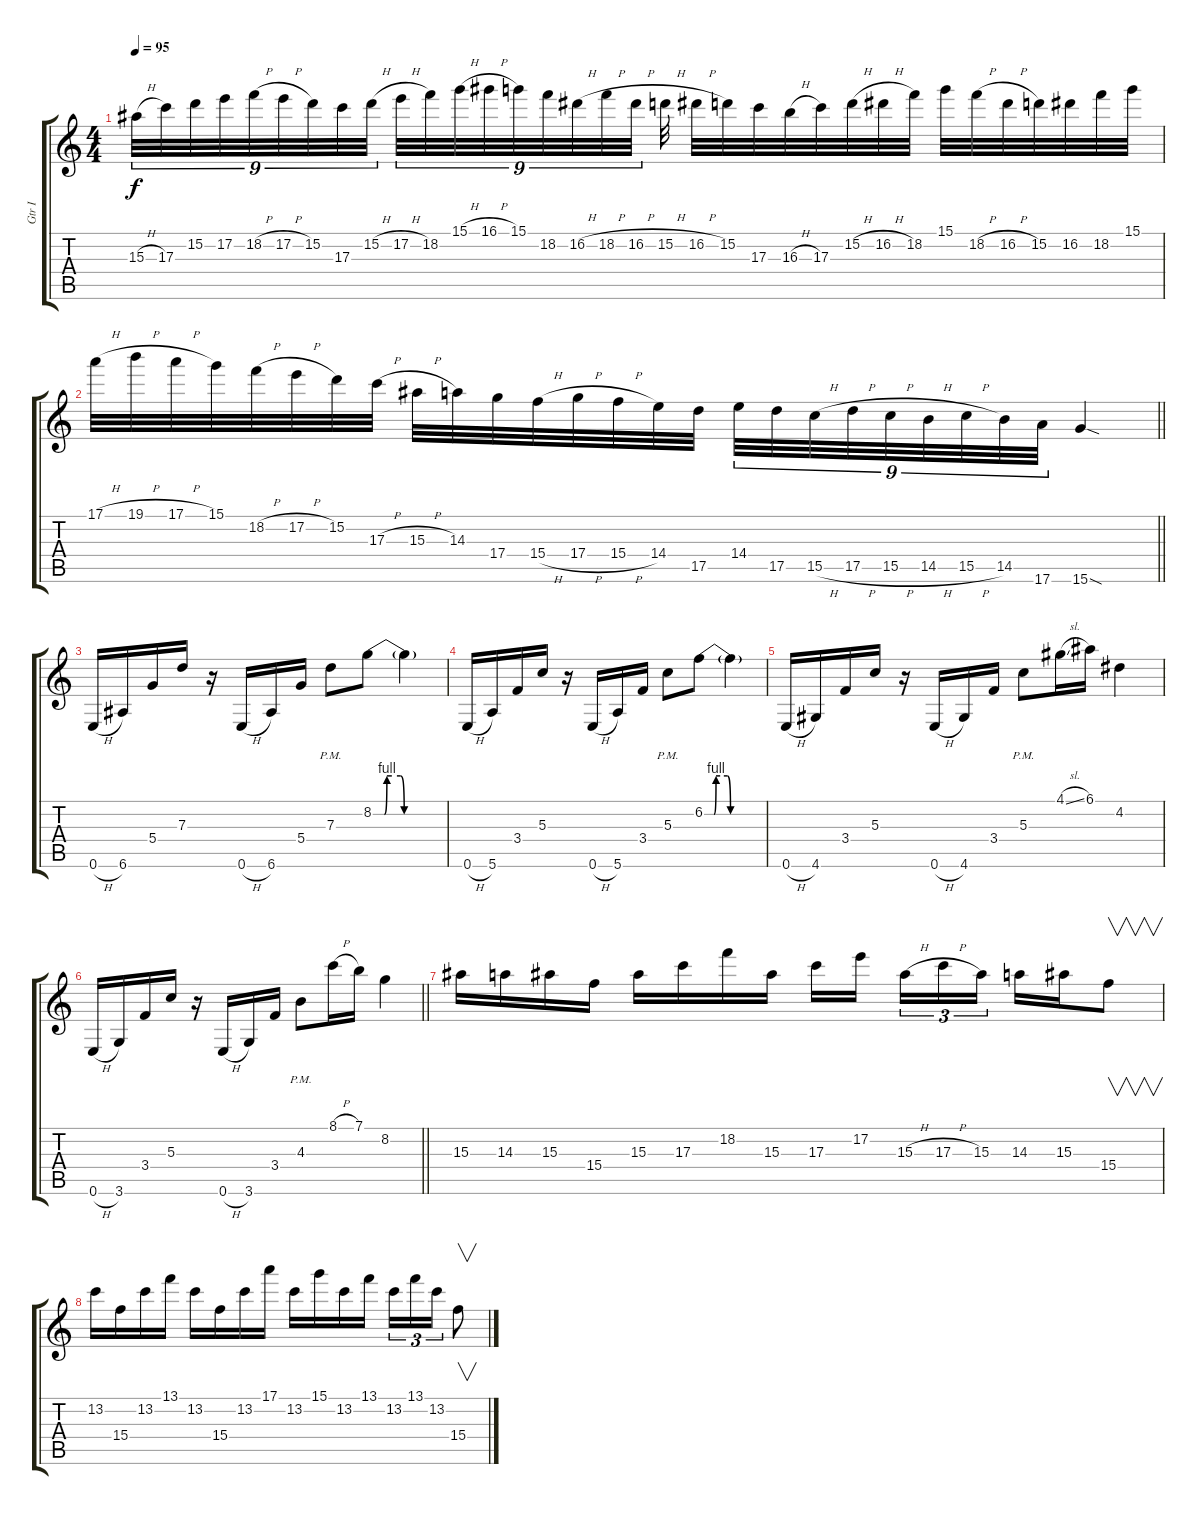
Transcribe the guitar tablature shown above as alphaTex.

\track ("Gtr I" "Gtr I") {instrument electricguitarclean}
\staff {score tabs}
\tuning (E4 B3 G3 D3 A2 E2) {hide}
\ts (4 4)
\tempo 95
\clef g2
\ks c
15.3{h}.32{tu (9 8) dy f} 17.3.32{tu (9 8)} 15.2.32{tu (9 8)} 17.2.32{tu (9 8)} 18.2{h}.32{tu (9 8)} 17.2{h}.32{tu (9 8)} 15.2.32{tu (9 8)} 17.3.32{tu (9 8)} 15.2{h}.32{tu (9 8)} 17.2{h}.32{tu (9 8)} 18.2.32{tu (9 8)} 15.1{h}.32{tu (9 8)} 16.1{h}.32{tu (9 8)} 15.1.32{tu (9 8)} 18.2.32{tu (9 8)} 16.2{h}.32{tu (9 8)} 18.2{h}.32{tu (9 8)} 16.2{h}.32{tu (9 8)} 15.2{h}.32 16.2{h}.32 15.2.32 17.3.32 16.3{h}.32 17.3.32 15.2{h}.32 16.2{h}.32 18.2.32 15.1.32 18.2{h}.32 16.2{h}.32 15.2.32 16.2.32 18.2.32 15.1.32 |
\barLineRight lightlight
17.1{h}.32 19.1{h}.32 17.1{h}.32 15.1.32 18.2{h}.32 17.2{h}.32 15.2.32 17.3{h}.32 15.3{h}.32 14.3.32 17.4.32 15.4{h}.32 17.4{h}.32 15.4{h}.32 14.4.32 17.5.32 14.4.32{tu (9 8)} 17.5.32{tu (9 8)} 15.5{h}.32{tu (9 8)} 17.5{h}.32{tu (9 8)} 15.5{h}.32{tu (9 8)} 14.5{h}.32{tu (9 8)} 15.5{h}.32{tu (9 8)} 14.5.32{tu (9 8)} 17.6.32{tu (9 8)} 15.6{sod}.4 |
0.6{h}.16 6.6.16 5.4.16 7.3.16 r.16 0.6{h}.16 6.6.16 5.4.16 7.3{pm}.8 8.2{be (custom 0 0 9 0 11 4 15 4 22 4 25 0 45 0 60 0)}.8 8.2{t}.4 |
0.6{h}.16 5.6.16 3.4.16 5.3.16 r.16 0.6{h}.16 5.6.16 3.4.16 5.3{pm}.8 6.2{be (custom 0 0 9 0 11 4 15 4 22 4 25 0 45 0 60 0)}.8 6.2{t}.4 |
0.6{h}.16 4.6.16 3.4.16 5.3.16 r.16 0.6{h}.16 4.6.16 3.4.16 5.3{pm}.8 4.1{sl}.16 6.1.16 4.2.4 |
\barLineRight lightlight
0.6{h}.16 3.6.16 3.4.16 5.3.16 r.16 0.6{h}.16 3.6.16 3.4.16 4.3{pm}.8 8.1{h}.16 7.1.16 8.2.4 |
15.3.16 14.3.16 15.3.16 15.4.16 15.3.16 17.3.16 18.2.16 15.3.16 17.3.16 17.2.16 15.3{h}.16{tu (3 2)} 17.3{h}.16{tu (3 2)} 15.3.16{tu (3 2)} 14.3.16 15.3.16 15.4.8{v} |
13.2.16 15.4.16 13.2.16 13.1.16 13.2.16 15.4.16 13.2.16 17.1.16 13.2.16 15.1.16 13.2.16 13.1.16 13.2.16{tu (3 2)} 13.1.16{tu (3 2)} 13.2.16{tu (3 2)} 15.4.8{v}
